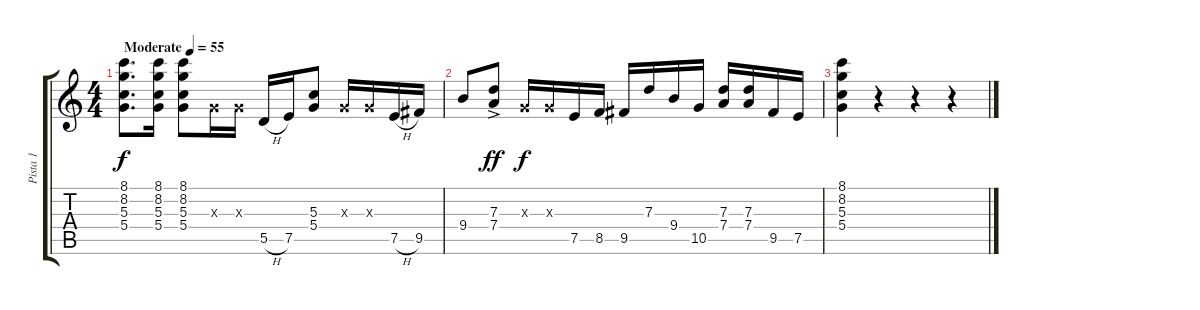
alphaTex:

\track ("Pista 1" "Pista 1") {instrument electricguitarclean}
\staff {score tabs}
\tuning (E4 B3 G3 D3 A2 E2) {hide}
\ts (4 4)
\tempo (55 "Moderate")
\clef g2
\ks c
(8.1 8.2 5.3 5.4).8{d dy f instrument electricguitarclean} (8.1 8.2 5.3 5.4).16 (8.1 8.2 5.3 5.4).8 0.3{x}.16 0.3{x}.16 5.5{h}.16 7.5.16 (5.3 5.4).8 0.3{x}.16 0.3{x}.16 7.5{h}.16 9.5.16 |
9.4.8{beam Up beam merge} (7.3{ac} 7.4).8{dy ff beam Up} 0.3{x}.16{dy f} 0.3{x}.16 7.5.16 8.5.16 9.5.16 7.3.16 9.4.16 10.5.16 (7.3 7.4).16 (7.3 7.4).16 9.5.16 7.5.16 |
(8.1 8.2 5.3 5.4).4 r.4 r.4 r.4
